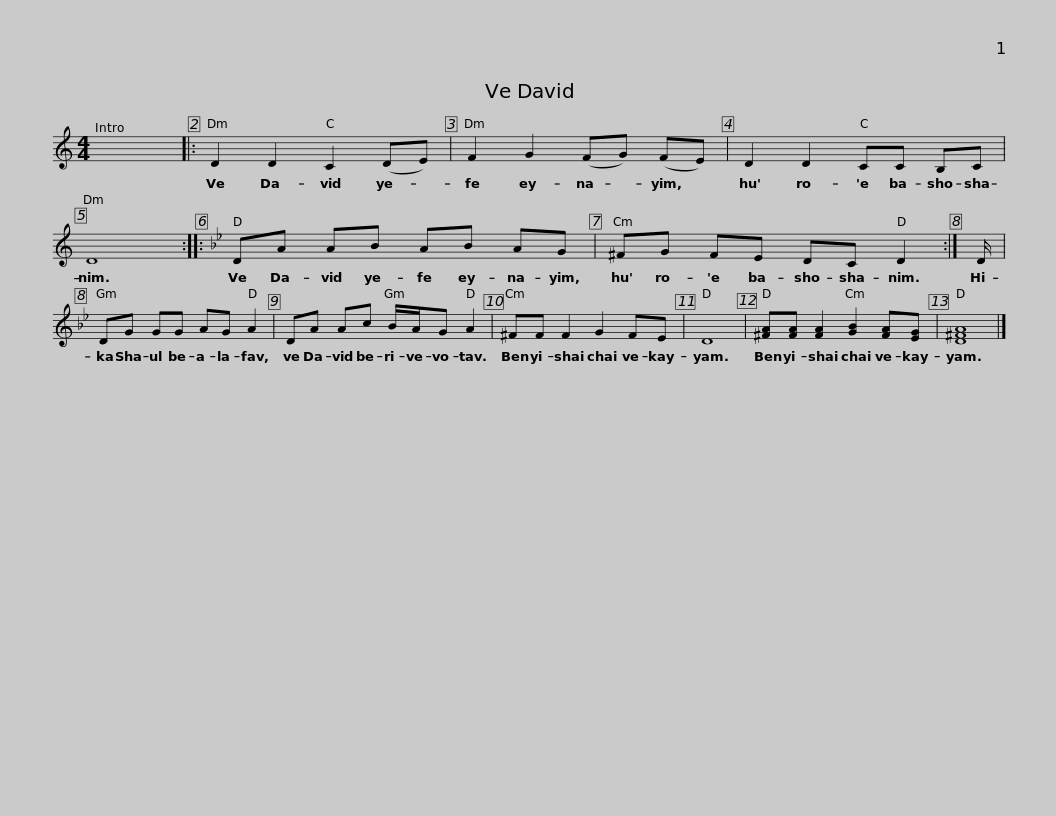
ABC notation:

X:1
L:1/8
M:4/4
I:linebreak $
K:C
V:1 treble
V:1
 x8 |: D2 D2 C2 (DE) | F2 G2 (FG) (FE) | D2 D2 CC B,C | D8 ::$ %5
[K:Gmin] DA AB AB AG | ^FG FE DC D2 :| D/ | DG GG AG A2 |$ DA Ac B/A/G A2 | %10
 ^FF F2 G2 FE | D8 | [^FA][FA] [FA]2 [GB]2 [FA][EG] | [D^FA]8 |] %14
